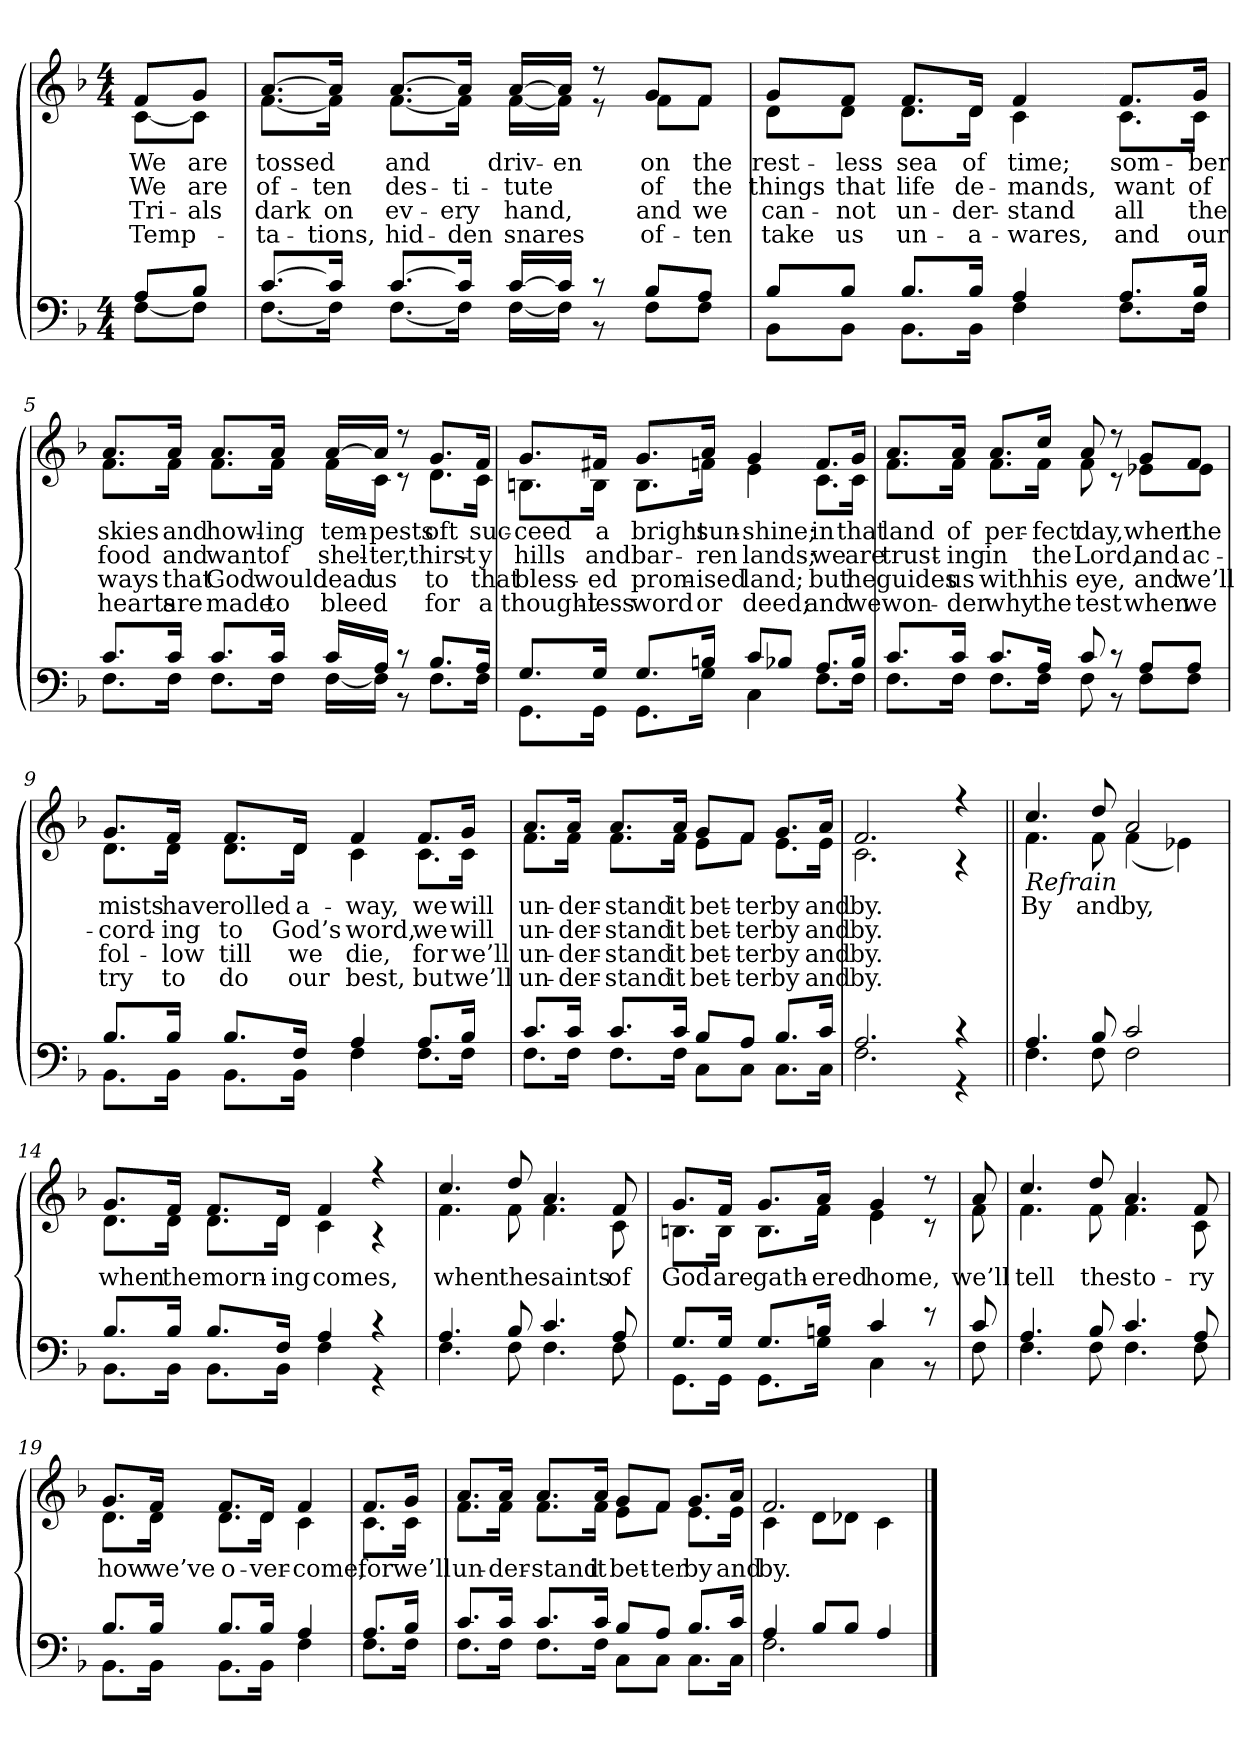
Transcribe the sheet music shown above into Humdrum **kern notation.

**kern	**kern	**text	**text	**text	**text
*part2	*part1	*part1	*part1	*part1	*part1
*staff2	*staff1	*staff1	*staff1	*staff1	*staff1
*clefF4	*clefG2	*	*	*	*
*k[b-]	*k[b-]	*	*	*	*
*M4/4	*M4/4	*	*	*	*
=1	=1	=1	=1	=1	=1
*^	*	*	*	*	*
!	!	!LO:TX:b:i:t=Verse	!	!	!	!
!	!	!	!LO:LY:b	!LO:LY:b	!LO:LY:b	!LO:LY:b
*	*	*^	*	*	*	*
8A/L	[8F\L	8f/L	[8c\L	We	We	Tri-	Temp-
!	!	!	!	!LO:LY:b	!LO:LY:b	!LO:LY:b	!
8B-/J	8F\J]	8g/J	8c\J]	are	are	-als	.
=2	=2	=2	=2	=2	=2	=2	=2
!	!	!	!	!LO:LY:b	!LO:LY:b	!LO:LY:b	!LO:LY:b
[8.c/L	[8.F\L	[8.a/L	[8.f\L	tossed	of-	dark	-ta-
!	!	!	!	!	!LO:LY:b	!LO:LY:b	!LO:LY:b
16c/Jk]	16F\Jk]	16a/Jk]	16f\Jk]	.	-ten	on	-tions,
!	!	!	!	!LO:LY:b	!LO:LY:b	!LO:LY:b	!LO:LY:b
[8.c/L	[8.F\L	[8.a/L	[8.f\L	and	des-	ev-	hid-
!	!	!	!	!	!LO:LY:b	!LO:LY:b	!LO:LY:b
16c/Jk]	16F\Jk]	16a/Jk]	16f\Jk]	.	-ti-	-ery	-den
!	!	!	!	!LO:LY:b	!LO:LY:b	!LO:LY:b	!LO:LY:b
[16c/LL	[16F\LL	[16a/LL	[16f\LL	driv-	-tute	hand,	snares
!	!	!	!	!LO:LY:b	!	!	!
16c/JJ]	16F\JJ]	16a/JJ]	16f\JJ]	-en	.	.	.
8r	8r	8r	8r	.	.	.	.
!	!	!	!	!LO:LY:b	!LO:LY:b	!LO:LY:b	!LO:LY:b
8B-/L	8F\L	8g/L	8f\L	on	of	and	of-
!	!	!	!	!LO:LY:b	!LO:LY:b	!LO:LY:b	!LO:LY:b
8A/J	8F\J	8f/J	8f\J	the	the	we	-ten
=3	=3	=3	=3	=3	=3	=3	=3
!	!	!	!	!LO:LY:b	!LO:LY:b	!LO:LY:b	!LO:LY:b
8B-/L	8BB-\L	8g/L	8d\L	rest-	things	can-	take
!	!	!	!	!LO:LY:b	!LO:LY:b	!LO:LY:b	!LO:LY:b
8B-/J	8BB-\J	8f/J	8d\J	-less	that	-not	us
!	!	!	!	!LO:LY:b	!LO:LY:b	!LO:LY:b	!LO:LY:b
8.B-/L	8.BB-\L	8.f/L	8.d\L	sea	life	un-	un-
!	!	!	!	!LO:LY:b	!LO:LY:b	!LO:LY:b	!LO:LY:b
16B-/Jk	16BB-\Jk	16d/Jk	16d\Jk	of	de-	-der-	-a-
!	!	!	!	!LO:LY:b	!LO:LY:b	!LO:LY:b	!LO:LY:b
4A/	4F\	4f/	4c\	time;	-mands,	-stand	-wares,
!!LO:LB:g=z	!!
=4-	=4-	=4-	=4-	=4-	=4-	=4-	=4-
!	!	!	!	!LO:LY:b	!LO:LY:b	!LO:LY:b	!LO:LY:b
8.A/L	8.F\L	8.f/L	8.c\L	som-	want	all	and
!	!	!	!	!LO:LY:b	!LO:LY:b	!LO:LY:b	!LO:LY:b
16B-/Jk	16F\Jk	16g/Jk	16c\Jk	-ber	of	the	our
=5	=5	=5	=5	=5	=5	=5	=5
!	!	!	!	!LO:LY:b	!LO:LY:b	!LO:LY:b	!LO:LY:b
8.c/L	8.F\L	8.a/L	8.f\L	skies	food	ways	hearts
!	!	!	!	!LO:LY:b	!LO:LY:b	!LO:LY:b	!LO:LY:b
16c/Jk	16F\Jk	16a/Jk	16f\Jk	and	and	that	are
!	!	!	!	!LO:LY:b	!LO:LY:b	!LO:LY:b	!LO:LY:b
8.c/L	8.F\L	8.a/L	8.f\L	howl-	want	God	made
!	!	!	!	!LO:LY:b	!LO:LY:b	!LO:LY:b	!LO:LY:b
16c/Jk	16F\Jk	16a/Jk	16f\Jk	-ing	of	would	to
!	!	!	!	!LO:LY:b	!LO:LY:b	!LO:LY:b	!LO:LY:b
16c/LL	[16F\LL	[16a/LL	16f\LL	tem-	shel-	lead	bleed
!	!	!	!	!LO:LY:b	!LO:LY:b	!LO:LY:b	!
16A/JJ	16F\JJ]	16a/JJ]	16c\JJ	-pests	-ter,	us	.
8r	8r	8r	8r	.	.	.	.
!	!	!	!	!LO:LY:b	!LO:LY:b	!LO:LY:b	!LO:LY:b
8.B-/L	8.F\L	8.g/L	8.d\L	oft	thirst-	to	for
!	!	!	!	!LO:LY:b	!LO:LY:b	!LO:LY:b	!LO:LY:b
16A/Jk	16F\Jk	16f/Jk	16c\Jk	suc-	-y	that	a
=6	=6	=6	=6	=6	=6	=6	=6
!	!	!	!	!LO:LY:b	!LO:LY:b	!LO:LY:b	!LO:LY:b
8.G/L	8.GG\L	8.g/L	8.Bn\L	-ceed	hills	bless-	thought-
!	!	!	!	!LO:LY:b	!LO:LY:b	!LO:LY:b	!LO:LY:b
16G/Jk	16GG\Jk	16f#X/Jk	16B\Jk	a	and	-ed	-less
!	!	!	!	!LO:LY:b	!LO:LY:b	!LO:LY:b	!LO:LY:b
8.G/L	8.GG\L	8.g/L	8.B\L	bright	bar-	prom-	word
!	!	!	!	!LO:LY:b	!LO:LY:b	!LO:LY:b	!LO:LY:b
16Bn/Jk	16G\Jk	16a/Jk	16fn\Jk	sun-	-ren	-ised	or
!	!	!	!	!LO:LY:b	!LO:LY:b	!LO:LY:b	!LO:LY:b
8c/L	4C\	4g/	4e\	-shine;	lands;	land;	deed;
8B-X/J	.	.	.	.	.	.	.
!!LO:LB:g=z	!!
=7-	=7-	=7-	=7-	=7-	=7-	=7-	=7-
!	!	!	!	!LO:LY:b	!LO:LY:b	!LO:LY:b	!LO:LY:b
8.A/L	8.F\L	8.f/L	8.c\L	in	we	but	and
!	!	!	!	!LO:LY:b	!LO:LY:b	!LO:LY:b	!LO:LY:b
16B-/Jk	16F\Jk	16g/Jk	16c\Jk	that	are	he	we
=8	=8	=8	=8	=8	=8	=8	=8
!	!	!	!	!LO:LY:b	!LO:LY:b	!LO:LY:b	!LO:LY:b
8.c/L	8.F\L	8.a/L	8.f\L	land	trust-	guides	won-
!	!	!	!	!LO:LY:b	!LO:LY:b	!LO:LY:b	!LO:LY:b
16c/Jk	16F\Jk	16a/Jk	16f\Jk	of	-ing	us	-der
!	!	!	!	!LO:LY:b	!LO:LY:b	!LO:LY:b	!LO:LY:b
8.c/L	8.F\L	8.a/L	8.f\L	per-	in	with	why
!	!	!	!	!LO:LY:b	!LO:LY:b	!LO:LY:b	!LO:LY:b
16A/Jk	16F\Jk	16cc/Jk	16f\Jk	-fect	the	his	the
!	!	!	!	!LO:LY:b	!LO:LY:b	!LO:LY:b	!LO:LY:b
8c/	8F\	8a/	8f\	day,	Lord,	eye,	test
8r	8r	8r	8r	.	.	.	.
!	!	!	!	!LO:LY:b	!LO:LY:b	!LO:LY:b	!LO:LY:b
8A/L	8F\L	8g/L	8e-X\L	when	and	and	when
!	!	!	!	!LO:LY:b	!LO:LY:b	!LO:LY:b	!LO:LY:b
8A/J	8F\J	8f/J	8e-\J	the	ac-	we’ll	we
=9	=9	=9	=9	=9	=9	=9	=9
!	!	!	!	!LO:LY:b	!LO:LY:b	!LO:LY:b	!LO:LY:b
8.B-/L	8.BB-\L	8.g/L	8.d\L	mists	-cord-	fol-	try
!	!	!	!	!LO:LY:b	!LO:LY:b	!LO:LY:b	!LO:LY:b
16B-/Jk	16BB-\Jk	16f/Jk	16d\Jk	have	-ing	-low	to
!	!	!	!	!LO:LY:b	!LO:LY:b	!LO:LY:b	!LO:LY:b
8.B-/L	8.BB-\L	8.f/L	8.d\L	rolled	to	till	do
!	!	!	!	!LO:LY:b	!LO:LY:b	!LO:LY:b	!LO:LY:b
16F/Jk	16BB-\Jk	16d/Jk	16d\Jk	a-	God’s	we	our
!	!	!	!	!LO:LY:b	!LO:LY:b	!LO:LY:b	!LO:LY:b
4A/	4F\	4f/	4c\	-way,	word,	die,	best,
!!LO:LB:g=z	!!
=10-	=10-	=10-	=10-	=10-	=10-	=10-	=10-
!	!	!	!	!LO:LY:b	!LO:LY:b	!LO:LY:b	!LO:LY:b
8.A/L	8.F\L	8.f/L	8.c\L	we	we	for	but
!	!	!	!	!LO:LY:b	!LO:LY:b	!LO:LY:b	!LO:LY:b
16B-/Jk	16F\Jk	16g/Jk	16c\Jk	will	will	we’ll	we’ll
=11	=11	=11	=11	=11	=11	=11	=11
!	!	!	!	!LO:LY:b	!LO:LY:b	!LO:LY:b	!LO:LY:b
8.c/L	8.F\L	8.a/L	8.f\L	un-	un-	un-	un-
!	!	!	!	!LO:LY:b	!LO:LY:b	!LO:LY:b	!LO:LY:b
16c/Jk	16F\Jk	16a/Jk	16f\Jk	-der-	-der-	-der-	-der-
!	!	!	!	!LO:LY:b	!LO:LY:b	!LO:LY:b	!LO:LY:b
8.c/L	8.F\L	8.a/L	8.f\L	-stand	-stand	-stand	-stand
!	!	!	!	!LO:LY:b	!LO:LY:b	!LO:LY:b	!LO:LY:b
16c/Jk	16F\Jk	16a/Jk	16f\Jk	it	it	it	it
!	!	!	!	!LO:LY:b	!LO:LY:b	!LO:LY:b	!LO:LY:b
8B-/L	8C\L	8g/L	8e\L	bet-	bet-	bet-	bet-
!	!	!	!	!LO:LY:b	!LO:LY:b	!LO:LY:b	!LO:LY:b
8A/J	8C\J	8f/J	8f\J	-ter	-ter	-ter	-ter
!	!	!	!	!LO:LY:b	!LO:LY:b	!LO:LY:b	!LO:LY:b
8.B-/L	8.C\L	8.g/L	8.e\L	by	by	by	by
!	!	!	!	!LO:LY:b	!LO:LY:b	!LO:LY:b	!LO:LY:b
16c/Jk	16C\Jk	16a/Jk	16e\Jk	and	and	and	and
=12	=12	=12	=12	=12	=12	=12	=12
!	!	!	!	!LO:LY:b	!LO:LY:b	!LO:LY:b	!LO:LY:b
2.A/	2.F\	2.f/	2.c\	by.	by.	by.	by.
4r	4r	4r	4r	.	.	.	.
!!LO:LB:g=z	!!
=13||	=13||	=13||	=13||	=13||	=13||	=13||	=13||
!	!	!LO:TX:b:i:t=Refrain	!	!	!	!	!
!	!	!	!	!LO:LY:b	!	!	!
4.A/	4.F\	4.cc/	4.f\	By	.	.	.
!	!	!	!	!LO:LY:b	!	!	!
8B-/	8F\	8dd/	8f\	and	.	.	.
!	!	!	!	!LO:LY:b	!	!	!
2c/	2F\	2a/	(<4f\	by,	.	.	.
.	.	.	4e-X\)	.	.	.	.
=14	=14	=14	=14	=14	=14	=14	=14
!	!	!	!	!LO:LY:b	!	!	!
8.B-/L	8.BB-\L	8.g/L	8.d\L	when	.	.	.
!	!	!	!	!LO:LY:b	!	!	!
16B-/Jk	16BB-\Jk	16f/Jk	16d\Jk	the	.	.	.
!	!	!	!	!LO:LY:b	!	!	!
8.B-/L	8.BB-\L	8.f/L	8.d\L	morn-	.	.	.
!	!	!	!	!LO:LY:b	!	!	!
16F/Jk	16BB-\Jk	16d/Jk	16d\Jk	-ing	.	.	.
!	!	!	!	!LO:LY:b	!	!	!
4A/	4F\	4f/	4c\	comes,	.	.	.
4r	4r	4r	4r	.	.	.	.
!!LO:LB:g=z	!!
=15	=15	=15	=15	=15	=15	=15	=15
!	!	!	!	!LO:LY:b	!	!	!
4.A/	4.F\	4.cc/	4.f\	when	.	.	.
!	!	!	!	!LO:LY:b	!	!	!
8B-/	8F\	8dd/	8f\	the	.	.	.
!	!	!	!	!LO:LY:b	!	!	!
4.c/	4.F\	4.a/	4.f\	saints	.	.	.
!	!	!	!	!LO:LY:b	!	!	!
8A/	8F\	8f/	8c\	of	.	.	.
=16	=16	=16	=16	=16	=16	=16	=16
!	!	!	!	!LO:LY:b	!	!	!
8.G/L	8.GG\L	8.g/L	8.Bn\L	God	.	.	.
!	!	!	!	!LO:LY:b	!	!	!
16G/Jk	16GG\Jk	16f/Jk	16B\Jk	are	.	.	.
!	!	!	!	!LO:LY:b	!	!	!
8.G/L	8.GG\L	8.g/L	8.B\L	gath-	.	.	.
!	!	!	!	!LO:LY:b	!	!	!
16Bn/Jk	16G\Jk	16a/Jk	16f\Jk	-ered	.	.	.
!	!	!	!	!LO:LY:b	!	!	!
4c/	4C\	4g/	4e\	home,	.	.	.
8r	8r	8r	8r	.	.	.	.
!!LO:LB:g=z	!!
=17	=17	=17	=17	=17	=17	=17	=17
!	!	!	!	!LO:LY:b	!	!	!
8c/	8F\	8a/	8f\	we’ll	.	.	.
=18	=18	=18	=18	=18	=18	=18	=18
!	!	!	!	!LO:LY:b	!	!	!
4.A/	4.F\	4.cc/	4.f\	tell	.	.	.
!	!	!	!	!LO:LY:b	!	!	!
8B-/	8F\	8dd/	8f\	the	.	.	.
!	!	!	!	!LO:LY:b	!	!	!
4.c/	4.F\	4.a/	4.f\	sto-	.	.	.
!	!	!	!	!LO:LY:b	!	!	!
8A/	8F\	8f/	8c\	-ry	.	.	.
=19	=19	=19	=19	=19	=19	=19	=19
!	!	!	!	!LO:LY:b	!	!	!
8.B-/L	8.BB-\L	8.g/L	8.d\L	how	.	.	.
!	!	!	!	!LO:LY:b	!	!	!
16B-/Jk	16BB-\Jk	16f/Jk	16d\Jk	we’ve	.	.	.
!	!	!	!	!LO:LY:b	!	!	!
8.B-/L	8.BB-\L	8.f/L	8.d\L	o-	.	.	.
!	!	!	!	!LO:LY:b	!	!	!
16B-/Jk	16BB-\Jk	16d/Jk	16d\Jk	-ver-	.	.	.
!	!	!	!	!LO:LY:b	!	!	!
4A/	4F\	4f/	4c\	-come,	.	.	.
!!LO:LB:g=z	!!
=20	=20	=20	=20	=20	=20	=20	=20
!	!	!	!	!LO:LY:b	!	!	!
8.A/L	8.F\L	8.f/L	8.c\L	for	.	.	.
!	!	!	!	!LO:LY:b	!	!	!
16B-/Jk	16F\Jk	16g/Jk	16c\Jk	we’ll	.	.	.
=21	=21	=21	=21	=21	=21	=21	=21
!	!	!	!	!LO:LY:b	!	!	!
8.c/L	8.F\L	8.a/L	8.f\L	un-	.	.	.
!	!	!	!	!LO:LY:b	!	!	!
16c/Jk	16F\Jk	16a/Jk	16f\Jk	-der-	.	.	.
!	!	!	!	!LO:LY:b	!	!	!
8.c/L	8.F\L	8.a/L	8.f\L	-stand	.	.	.
!	!	!	!	!LO:LY:b	!	!	!
16c/Jk	16F\Jk	16a/Jk	16f\Jk	it	.	.	.
!	!	!	!	!LO:LY:b	!	!	!
8B-/L	8C\L	8g/L	8e\L	bet-	.	.	.
!	!	!	!	!LO:LY:b	!	!	!
8A/J	8C\J	8f/J	8f\J	-ter	.	.	.
!	!	!	!	!LO:LY:b	!	!	!
8.B-/L	8.C\L	8.g/L	8.e\L	by	.	.	.
!	!	!	!	!LO:LY:b	!	!	!
16c/Jk	16C\Jk	16a/Jk	16e\Jk	and	.	.	.
=22	=22	=22	=22	=22	=22	=22	=22
!	!	!	!	!LO:LY:b	!	!	!
4A/	2.F\	2.f/	4c\	by.	.	.	.
8B-/L	.	.	8d\L	.	.	.	.
8B-/J	.	.	8d-X\J	.	.	.	.
4A/	.	.	4c\	.	.	.	.
*v	*v	*	*	*	*	*	*
*	*v	*v	*	*	*	*
==	==	==	==	==	==
*-	*-	*-	*-	*-	*-
